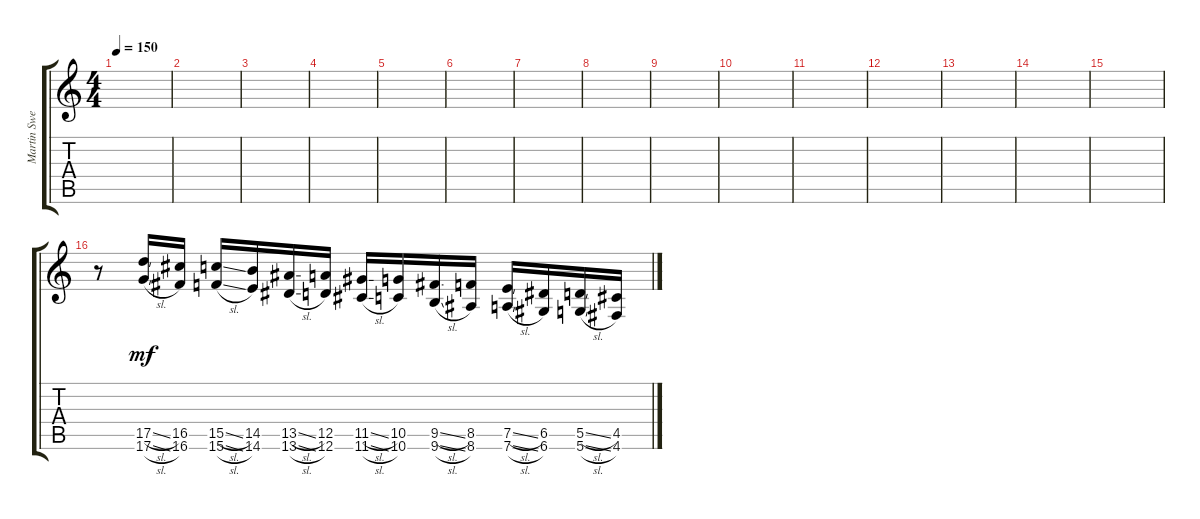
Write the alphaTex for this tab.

\track ("Martin Sweet Solo" "Martin Swe") {instrument overdrivenguitar}
\staff {score tabs}
\tuning (E4 B3 G3 D3 A2 D2) {hide}
\ts (4 4)
\tempo 150
\clef g2
\ks c
|
|
|
|
|
|
|
|
|
|
|
|
|
|
|
r.8{volume 13 balance 16} (17.5{sl} 17.6{sl}).16{dy mf} (16.5 16.6).16 (15.5{sl} 15.6{sl}).16 (14.5 14.6).16 (13.5{sl} 13.6{sl}).16 (12.5 12.6).16 (11.5{sl} 11.6{sl}).16 (10.5 10.6).16 (9.5{sl} 9.6{sl}).16 (8.5 8.6).16 (7.5{sl} 7.6{sl}).16 (6.5 6.6).16 (5.5{sl} 5.6{sl}).16 (4.5 4.6).16
